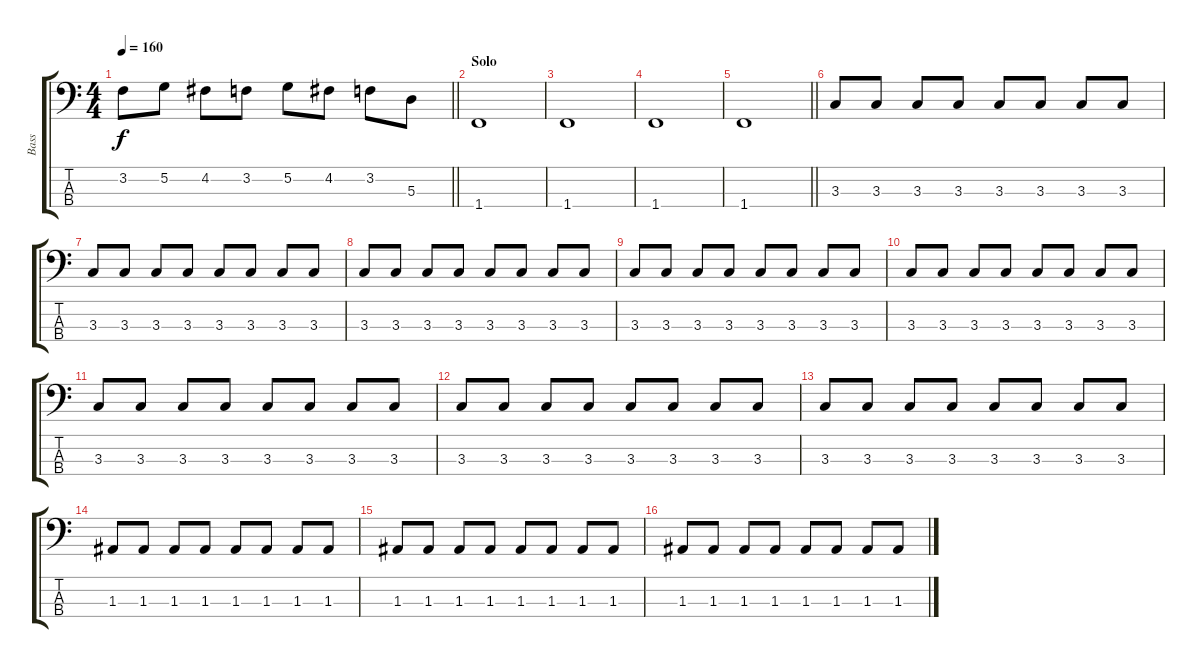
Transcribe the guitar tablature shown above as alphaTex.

\track ("Bass" "Bass") {instrument electricbassfinger}
\staff {score tabs}
\tuning (G2 D2 A1 E1) {hide}
\ts (4 4)
\tempo 160
\clef f4
\barLineRight lightlight
\ks c
3.2.8{dy f} 5.2.8 4.2.8 3.2.8 5.2.8 4.2.8 3.2.8 5.3.8 |
\section ("" "Solo")
1.4.1 |
1.4.1 |
1.4.1 |
\barLineRight lightlight
1.4.1 |
\section ("" "")
3.3.8 3.3.8 3.3.8 3.3.8 3.3.8 3.3.8 3.3.8 3.3.8 |
3.3.8 3.3.8 3.3.8 3.3.8 3.3.8 3.3.8 3.3.8 3.3.8 |
3.3.8 3.3.8 3.3.8 3.3.8 3.3.8 3.3.8 3.3.8 3.3.8 |
3.3.8 3.3.8 3.3.8 3.3.8 3.3.8 3.3.8 3.3.8 3.3.8 |
3.3.8 3.3.8 3.3.8 3.3.8 3.3.8 3.3.8 3.3.8 3.3.8 |
3.3.8 3.3.8 3.3.8 3.3.8 3.3.8 3.3.8 3.3.8 3.3.8 |
3.3.8 3.3.8 3.3.8 3.3.8 3.3.8 3.3.8 3.3.8 3.3.8 |
3.3.8 3.3.8 3.3.8 3.3.8 3.3.8 3.3.8 3.3.8 3.3.8 |
1.3.8 1.3.8 1.3.8 1.3.8 1.3.8 1.3.8 1.3.8 1.3.8 |
1.3.8 1.3.8 1.3.8 1.3.8 1.3.8 1.3.8 1.3.8 1.3.8 |
1.3.8 1.3.8 1.3.8 1.3.8 1.3.8 1.3.8 1.3.8 1.3.8
